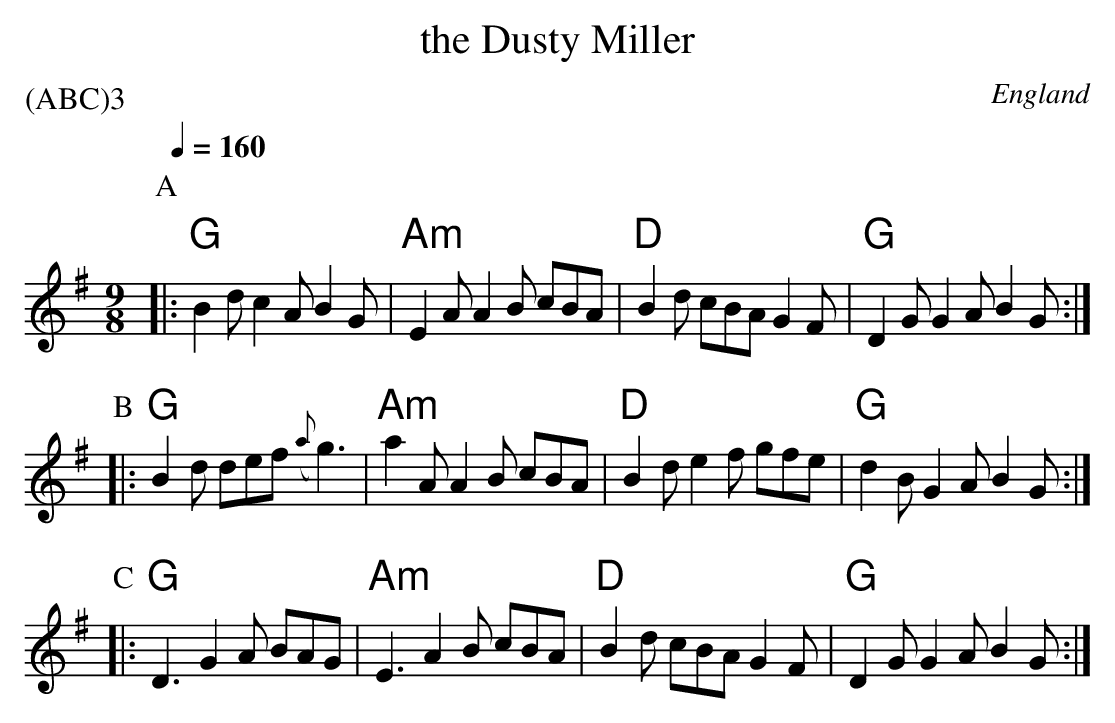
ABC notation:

X:1
T:the Dusty Miller
P:(ABC)3
M:9/8
L:1/8
Q:1/4=160
O:England
K:G
P:A
|: "G"  B2 d c2 A B2 G     | "Am"  E2 A A2 B  cBA    |  "D" B2 d cBA G2 F   | "G" D2 G  G2 A B2 G :|
P:B
|: "G"  B2 d def  ({a}g3)  | "Am"  a2 A A2 B cBA     |  "D" B2 d e2 f gfe   | "G" d2 B G2 A  B2 G :|
P:C
|: "G"  D3 G2 A  BAG       | "Am"  E3 A2  B cBA      |  "D" B2 d cBA  G2 F  | "G" D2 G G2 A B2 G  :|
